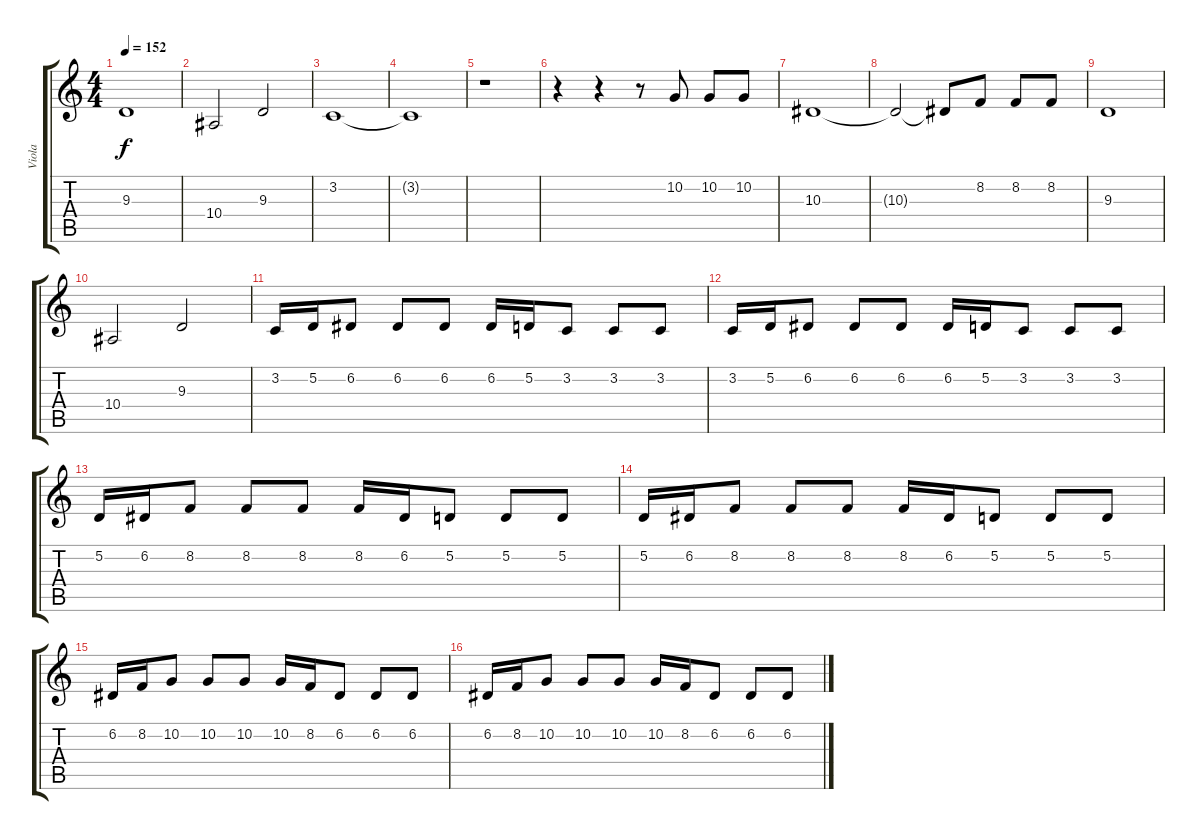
\track ("Viola" "Viola") {instrument viola}
\staff {score tabs}
\tuning (D4 A3 F3 C3 G2 D2) {hide}
\ts (4 4)
\tempo 152
\clef g2
\ks c
9.3.1{dy f} |
10.4.2 9.3.2 |
3.2.1 |
3.2{t}.1 |
r.1 |
r.4 r.4 r.8 10.2.8 10.2.8 10.2.8 |
10.3.1 |
10.3{t}.2 10.3{t}.8 8.2.8 8.2.8 8.2.8 |
9.3.1 |
10.4.2 9.3.2 |
3.2.16 5.2.16 6.2.8 6.2.8 6.2.8 6.2.16 5.2.16 3.2.8 3.2.8 3.2.8 |
3.2.16 5.2.16 6.2.8 6.2.8 6.2.8 6.2.16 5.2.16 3.2.8 3.2.8 3.2.8 |
5.2.16 6.2.16 8.2.8 8.2.8 8.2.8 8.2.16 6.2.16 5.2.8 5.2.8 5.2.8 |
5.2.16 6.2.16 8.2.8 8.2.8 8.2.8 8.2.16 6.2.16 5.2.8 5.2.8 5.2.8 |
6.2.16 8.2.16 10.2.8 10.2.8 10.2.8 10.2.16 8.2.16 6.2.8 6.2.8 6.2.8 |
6.2.16 8.2.16 10.2.8 10.2.8 10.2.8 10.2.16 8.2.16 6.2.8 6.2.8 6.2.8
